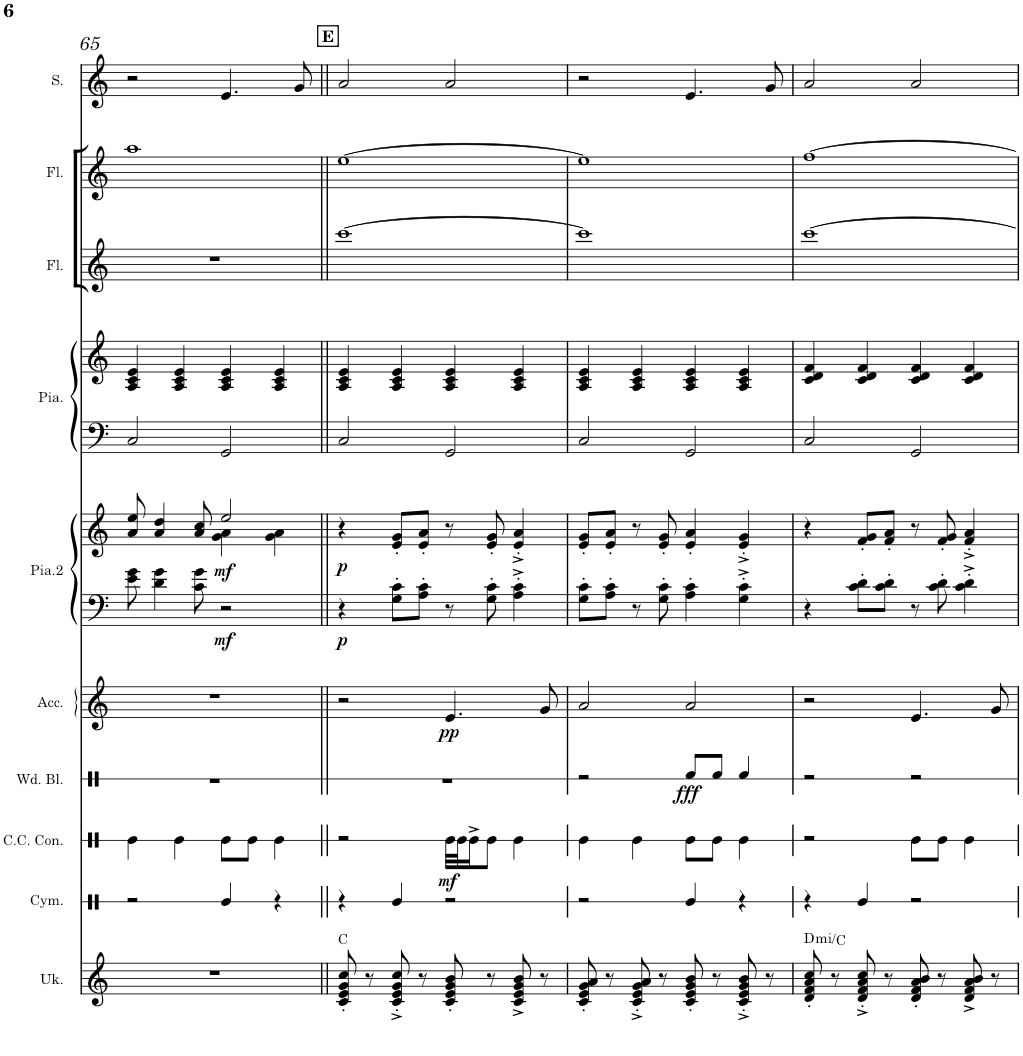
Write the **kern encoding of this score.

**kern	**harte	**kern	**dynam	**kern	**kern	**dynam	**kern	**kern	**kern	**kern	**kern
*part7	*part7	*part6	*part6	*part5	*part5	*part5	*part4	*part4	*part3	*part2	*part1
*staff9	*	*staff8	*staff8	*staff7	*staff6	*staff6/7	*staff5	*staff4	*staff3	*staff2	*staff1
*I"Ukulélé	*	*I"Accordéon	*	*I"Piano2	*	*	*I"Piano	*	*I"Flûte	*I"Flûte	*I"Soprano
*I'Uk.	*	*I'Acc.	*	*I'Pia.2	*	*	*I'Pia.	*	*I'Fl.	*I'Fl.	*I'S.
!!LO:PB:g=z
*clefG2	*	*clefG2	*	*clefF4	*clefG2	*	*clefF4	*clefG2	*clefG2	*clefG2	*clefG2
*k[]	*	*k[]	*	*k[]	*k[]	*	*k[]	*k[]	*k[]	*k[]	*k[]
*M2/2	*	*M2/2	*	*M2/2	*M2/2	*	*M2/2	*M2/2	*M2/2	*M2/2	*M2/2
*met(c|)	*	*met(c|)	*	*met(c|)	*met(c|)	*	*met(c|)	*met(c|)	*met(c|)	*met(c|)	*met(c|)
=65	=65	=65	=65	=65	=65	=65	=65	=65	=65	=65	=65
*	*	*	*	*	*^	*	*	*^	*	*	*
1r	.	1r	.	8e\ 8g\	8a/ 8ee/	2ryy	.	2C/	1ryy	4A/ 4c/ 4e/	1r	1aa	2r
.	.	.	.	4d\ 4g\	4a/ 4dd/	.	.	.	.	.	.	.	.
.	.	.	.	.	.	.	.	.	.	4A/ 4c/ 4e/	.	.	.
.	.	.	.	8c\ 8g\	8a/ 8cc/	.	.	.	.	.	.	.	.
!	!	!	!	!	!	!	!LO:DY:b=2	!	!	!	!	!	!
!	!	!	!	!	!	!	!LO:DY:n=1:b	!	!	!	!	!	!
.	.	.	.	2r	2ee/	4g\ 4a\	mf mf	2GG/	.	4A/ 4c/ 4e/	.	.	4.e/
.	.	.	.	.	.	4g\ 4a\	.	.	.	4A/ 4c/ 4e/	.	.	.
.	.	.	.	.	.	.	.	.	.	.	.	.	8g/
*	*	*	*	*	*v	*v	*	*	*	*	*	*	*
!!LO:REH:place=s1:a:B:cj:fs=10.3:t=E
=66||	=66||	=66||	=66||	=66||	=66||	=66||	=66||	=66||	=66||	=66||	=66||	=66||
!	!	!	!	!	!	!LO:DY:b=2	!	!	!	!	!	!
!	!	!	!	!	!	!LO:DY:n=1:b	!	!	!	!	!	!
8c/' 8e/' 8g/' 8cc/'	C:maj	2r	.	4r	4r	p p	2C/	1ryy	4A/ 4c/ 4e/	[1ccc	[1ee	2a/
8r	.	.	.	.	.	.	.	.	.	.	.	.
8c/'^ 8e/'^ 8g/'^ 8cc/'^	.	.	.	8G\' 8c\'L	8e/' 8g/'L	.	.	.	4A/ 4c/ 4e/	.	.	.
8r	.	.	.	8A\' 8c\'J	8e/' 8a/'J	.	.	.	.	.	.	.
!	!	!	!LO:DY:b	!	!	!	!	!	!	!	!	!
8c/' 8e/' 8g/' 8b/'	.	4.e/	pp	8r	8r	.	2GG/	.	4A/ 4c/ 4e/	.	.	2a/
8r	.	.	.	8G\' 8c\'	8e/' 8g/'	.	.	.	.	.	.	.
8c/^ 8e/^ 8g/^ 8b/^	.	.	.	4A\'^ 4c\'^	4e/'^ 4a/'^	.	.	.	4A/ 4c/ 4e/	.	.	.
8r	.	8g/	.	.	.	.	.	.	.	.	.	.
=67	=67	=67	=67	=67	=67	=67	=67	=67	=67	=67	=67	=67
8c/' 8e/' 8g/' 8a/'	.	2a/	.	8G\' 8c\'L	8e/' 8g/'L	.	2C/	1ryy	4A/ 4c/ 4e/	1ccc]	1ee]	2r
8r	.	.	.	8A\' 8c\'J	8e/' 8a/'J	.	.	.	.	.	.	.
8c/'^ 8e/'^ 8g/'^ 8a/'^	.	.	.	8r	8r	.	.	.	4A/ 4c/ 4e/	.	.	.
8r	.	.	.	8G\' 8c\'	8e/' 8g/'	.	.	.	.	.	.	.
8c/' 8e/' 8g/' 8b/'	.	2a/	.	4A\' 4c\'	4e/' 4a/'	.	2GG/	.	4A/ 4c/ 4e/	.	.	4.e/
8r	.	.	.	.	.	.	.	.	.	.	.	.
8c/'^ 8e/'^ 8g/'^ 8b/'^	.	.	.	4G\'^ 4c\'^	4e/'^ 4g/'^	.	.	.	4A/ 4c/ 4e/	.	.	.
8r	.	.	.	.	.	.	.	.	.	.	.	8g/
=68	=68	=68	=68	=68	=68	=68	=68	=68	=68	=68	=68	=68
!	!LO:H:kt=mi	!	!	!	!	!	!	!	!	!	!	!
8d/' 8f/' 8a/' 8cc/'	D:min/b7	2r	.	4r	4r	.	2C/	1ryy	4c/ 4d/ 4f/	[1ccc	[1ff	2a/
8r	.	.	.	.	.	.	.	.	.	.	.	.
8d/'^ 8f/'^ 8a/'^ 8cc/'^	.	.	.	8c\' 8d\'L	8f/' 8g/'L	.	.	.	4c/ 4d/ 4f/	.	.	.
8r	.	.	.	8c\' 8d\'J	8f/' 8a/'J	.	.	.	.	.	.	.
8d/' 8f/' 8a/' 8b/'	.	4.e/	.	8r	8r	.	2GG/	.	4c/ 4d/ 4f/	.	.	2a/
8r	.	.	.	8c\' 8d\'	8f/' 8g/'	.	.	.	.	.	.	.
8d/^ 8f/^ 8a/^ 8b/^	.	.	.	4c\'^ 4d\'^	4f/'^ 4a/'^	.	.	.	4c/ 4d/ 4f/	.	.	.
8r	.	8g/	.	.	.	.	.	.	.	.	.	.
*	*	*	*	*	*	*	*	*v	*v	*	*	*
=	=	=	=	=	=	=	=	=	=	=	=
*-	*-	*-	*-	*-	*-	*-	*-	*-	*-	*-	*-
